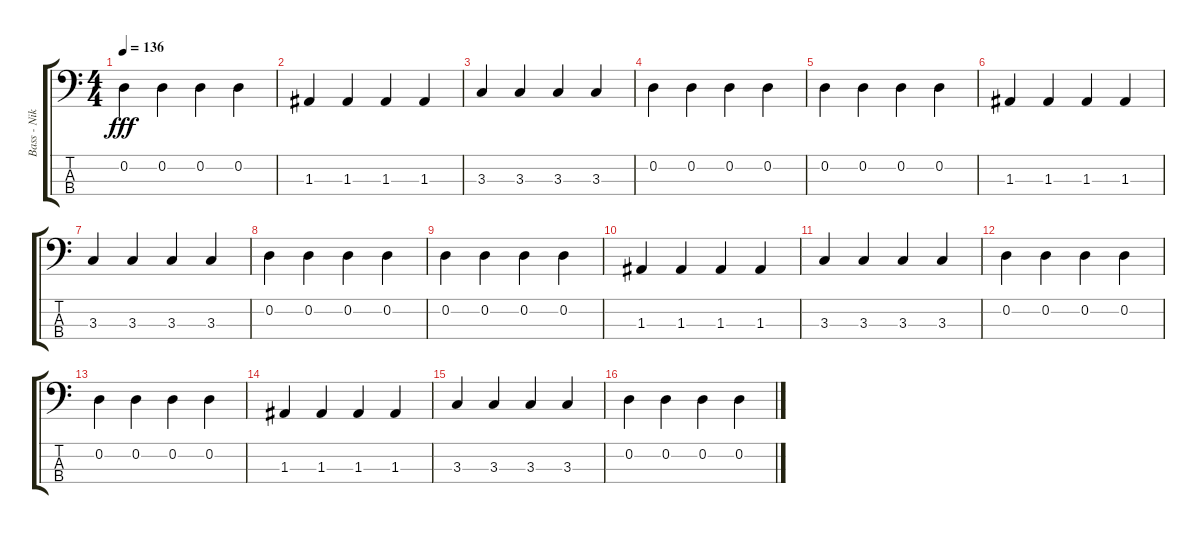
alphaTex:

\track ("Bass - Nikolai" "Bass - Nik") {instrument electricbassfinger}
\staff {score tabs}
\tuning (G2 D2 A1 E1) {hide}
\ts (4 4)
\tempo 136
\clef f4
\ks c
0.2.4{dy fff} 0.2.4 0.2.4 0.2.4 |
1.3.4 1.3.4 1.3.4 1.3.4 |
3.3.4 3.3.4 3.3.4 3.3.4 |
0.2.4 0.2.4 0.2.4 0.2.4 |
0.2.4 0.2.4 0.2.4 0.2.4 |
1.3.4 1.3.4 1.3.4 1.3.4 |
3.3.4 3.3.4 3.3.4 3.3.4 |
0.2.4 0.2.4 0.2.4 0.2.4 |
0.2.4 0.2.4 0.2.4 0.2.4 |
1.3.4 1.3.4 1.3.4 1.3.4 |
3.3.4 3.3.4 3.3.4 3.3.4 |
0.2.4 0.2.4 0.2.4 0.2.4 |
0.2.4 0.2.4 0.2.4 0.2.4 |
1.3.4 1.3.4 1.3.4 1.3.4 |
3.3.4 3.3.4 3.3.4 3.3.4 |
0.2.4 0.2.4 0.2.4 0.2.4
